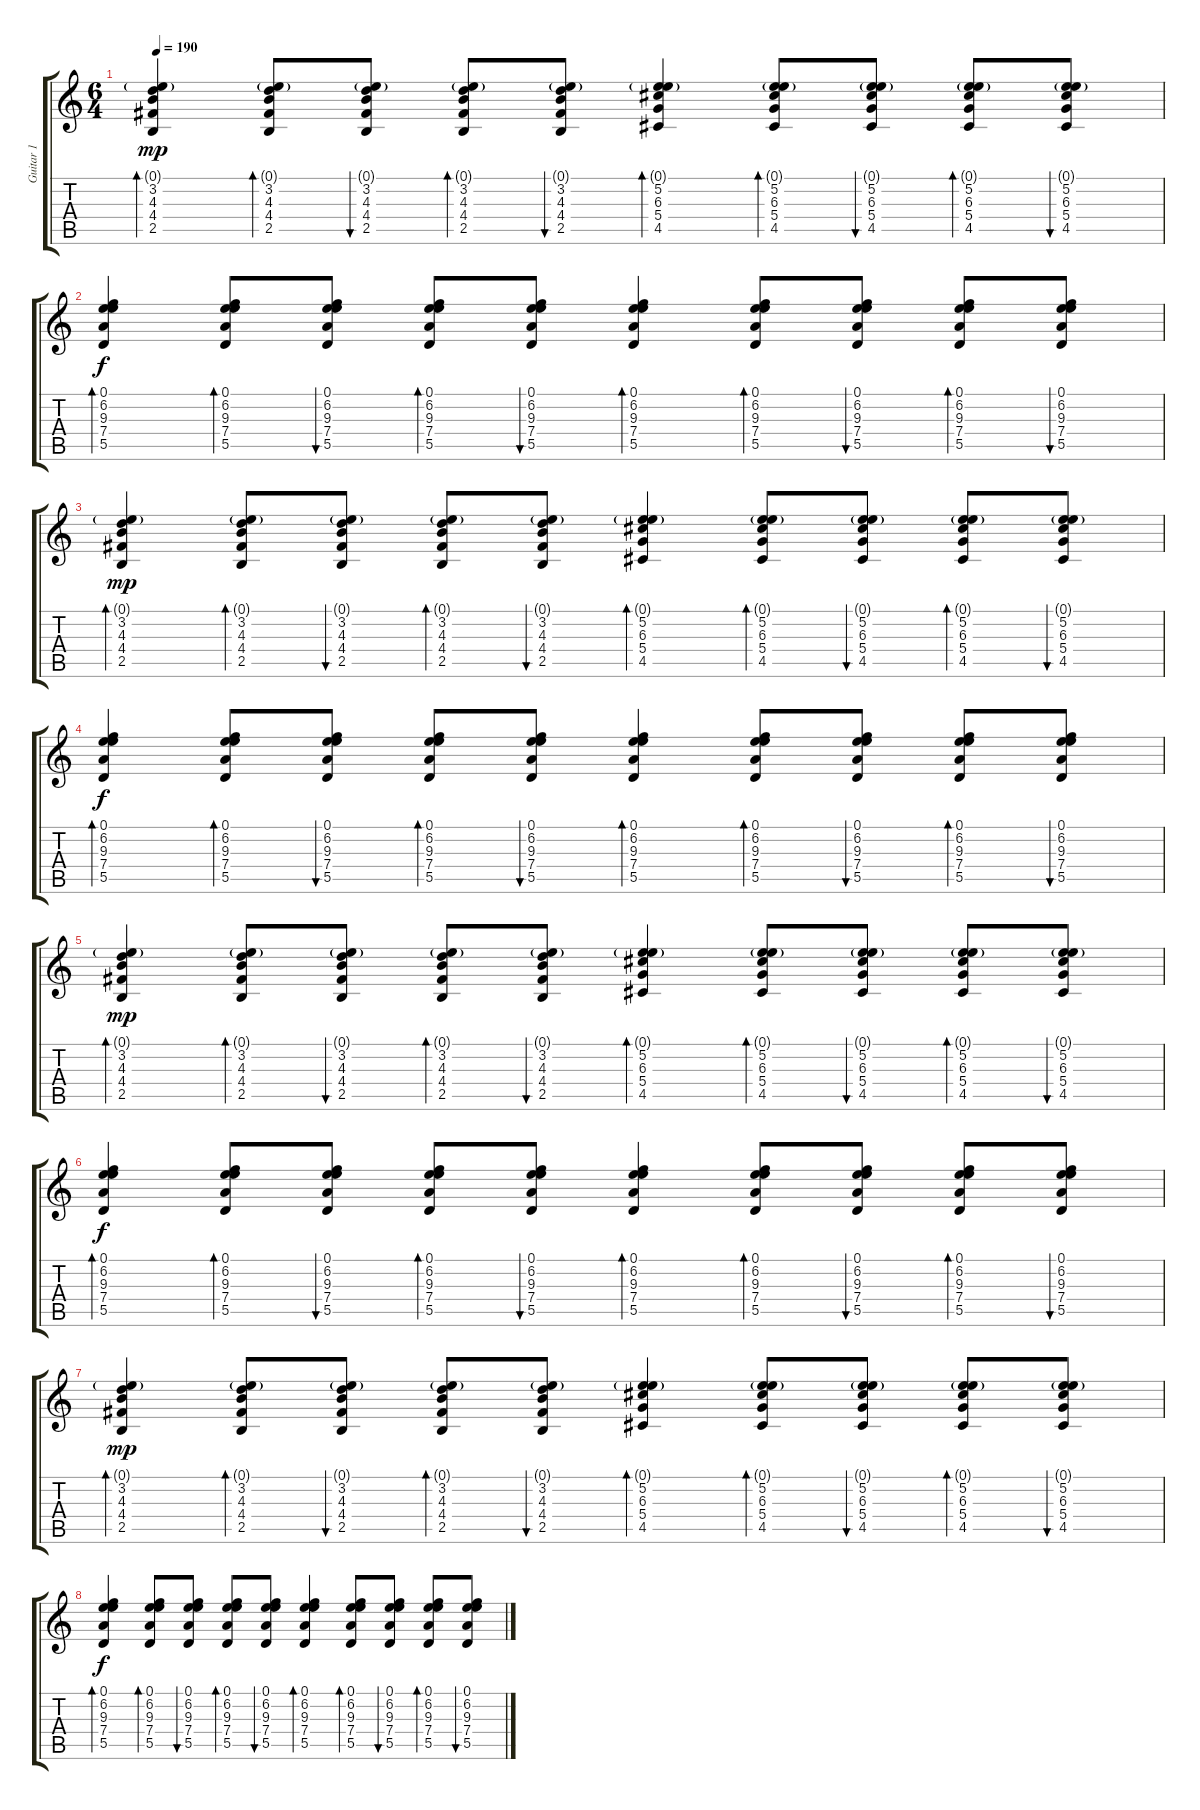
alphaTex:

\track ("Guitar 1" "Guitar 1") {instrument distortionguitar}
\staff {score tabs}
\tuning (E4 B3 G3 D3 A2 E2) {hide}
\ts (6 4)
\tempo 190
\clef g2
\ks c
(0.1{g} 3.2 4.3 4.4 2.5).4{bd 240 dy mp volume 10 balance 0} (0.1{g} 3.2 4.3 4.4 2.5).8{bd 120} (0.1{g} 3.2 4.3 4.4 2.5).8{bu 120} (0.1{g} 3.2 4.3 4.4 2.5).8{bd 120} (0.1{g} 3.2 4.3 4.4 2.5).8{bu 120} (0.1{g} 5.2 6.3 5.4 4.5).4{bd 120} (0.1{g} 5.2 6.3 5.4 4.5).8{bd 120} (0.1{g} 5.2 6.3 5.4 4.5).8{bu 120} (0.1{g} 5.2 6.3 5.4 4.5).8{bd 120} (0.1{g} 5.2 6.3 5.4 4.5).8{bu 120} |
(0.1 6.2 9.3 7.4 5.5).4{bd 120 dy f} (0.1 6.2 9.3 7.4 5.5).8{bd 120} (0.1 6.2 9.3 7.4 5.5).8{bu 120} (0.1 6.2 9.3 7.4 5.5).8{bd 120} (0.1 6.2 9.3 7.4 5.5).8{bu 120} (0.1 6.2 9.3 7.4 5.5).4{bd 120} (0.1 6.2 9.3 7.4 5.5).8{bd 120} (0.1 6.2 9.3 7.4 5.5).8{bu 120} (0.1 6.2 9.3 7.4 5.5).8{bd 120} (0.1 6.2 9.3 7.4 5.5).8{bu 120} |
(0.1{g} 3.2 4.3 4.4 2.5).4{bd 240 dy mp volume 10 balance 0} (0.1{g} 3.2 4.3 4.4 2.5).8{bd 120} (0.1{g} 3.2 4.3 4.4 2.5).8{bu 120} (0.1{g} 3.2 4.3 4.4 2.5).8{bd 120} (0.1{g} 3.2 4.3 4.4 2.5).8{bu 120} (0.1{g} 5.2 6.3 5.4 4.5).4{bd 120} (0.1{g} 5.2 6.3 5.4 4.5).8{bd 120} (0.1{g} 5.2 6.3 5.4 4.5).8{bu 120} (0.1{g} 5.2 6.3 5.4 4.5).8{bd 120} (0.1{g} 5.2 6.3 5.4 4.5).8{bu 120} |
(0.1 6.2 9.3 7.4 5.5).4{bd 120 dy f} (0.1 6.2 9.3 7.4 5.5).8{bd 120} (0.1 6.2 9.3 7.4 5.5).8{bu 120} (0.1 6.2 9.3 7.4 5.5).8{bd 120} (0.1 6.2 9.3 7.4 5.5).8{bu 120} (0.1 6.2 9.3 7.4 5.5).4{bd 120} (0.1 6.2 9.3 7.4 5.5).8{bd 120} (0.1 6.2 9.3 7.4 5.5).8{bu 120} (0.1 6.2 9.3 7.4 5.5).8{bd 120} (0.1 6.2 9.3 7.4 5.5).8{bu 120} |
(0.1{g} 3.2 4.3 4.4 2.5).4{bd 240 dy mp volume 10 balance 0} (0.1{g} 3.2 4.3 4.4 2.5).8{bd 120} (0.1{g} 3.2 4.3 4.4 2.5).8{bu 120} (0.1{g} 3.2 4.3 4.4 2.5).8{bd 120} (0.1{g} 3.2 4.3 4.4 2.5).8{bu 120} (0.1{g} 5.2 6.3 5.4 4.5).4{bd 120} (0.1{g} 5.2 6.3 5.4 4.5).8{bd 120} (0.1{g} 5.2 6.3 5.4 4.5).8{bu 120} (0.1{g} 5.2 6.3 5.4 4.5).8{bd 120} (0.1{g} 5.2 6.3 5.4 4.5).8{bu 120} |
(0.1 6.2 9.3 7.4 5.5).4{bd 120 dy f} (0.1 6.2 9.3 7.4 5.5).8{bd 120} (0.1 6.2 9.3 7.4 5.5).8{bu 120} (0.1 6.2 9.3 7.4 5.5).8{bd 120} (0.1 6.2 9.3 7.4 5.5).8{bu 120} (0.1 6.2 9.3 7.4 5.5).4{bd 120} (0.1 6.2 9.3 7.4 5.5).8{bd 120} (0.1 6.2 9.3 7.4 5.5).8{bu 120} (0.1 6.2 9.3 7.4 5.5).8{bd 120} (0.1 6.2 9.3 7.4 5.5).8{bu 120} |
(0.1{g} 3.2 4.3 4.4 2.5).4{bd 240 dy mp volume 10 balance 0} (0.1{g} 3.2 4.3 4.4 2.5).8{bd 120} (0.1{g} 3.2 4.3 4.4 2.5).8{bu 120} (0.1{g} 3.2 4.3 4.4 2.5).8{bd 120} (0.1{g} 3.2 4.3 4.4 2.5).8{bu 120} (0.1{g} 5.2 6.3 5.4 4.5).4{bd 120} (0.1{g} 5.2 6.3 5.4 4.5).8{bd 120} (0.1{g} 5.2 6.3 5.4 4.5).8{bu 120} (0.1{g} 5.2 6.3 5.4 4.5).8{bd 120} (0.1{g} 5.2 6.3 5.4 4.5).8{bu 120} |
(0.1 6.2 9.3 7.4 5.5).4{bd 120 dy f} (0.1 6.2 9.3 7.4 5.5).8{bd 120} (0.1 6.2 9.3 7.4 5.5).8{bu 120} (0.1 6.2 9.3 7.4 5.5).8{bd 120} (0.1 6.2 9.3 7.4 5.5).8{bu 120} (0.1 6.2 9.3 7.4 5.5).4{bd 120} (0.1 6.2 9.3 7.4 5.5).8{bd 120} (0.1 6.2 9.3 7.4 5.5).8{bu 120} (0.1 6.2 9.3 7.4 5.5).8{bd 120} (0.1 6.2 9.3 7.4 5.5).8{bu 120}
